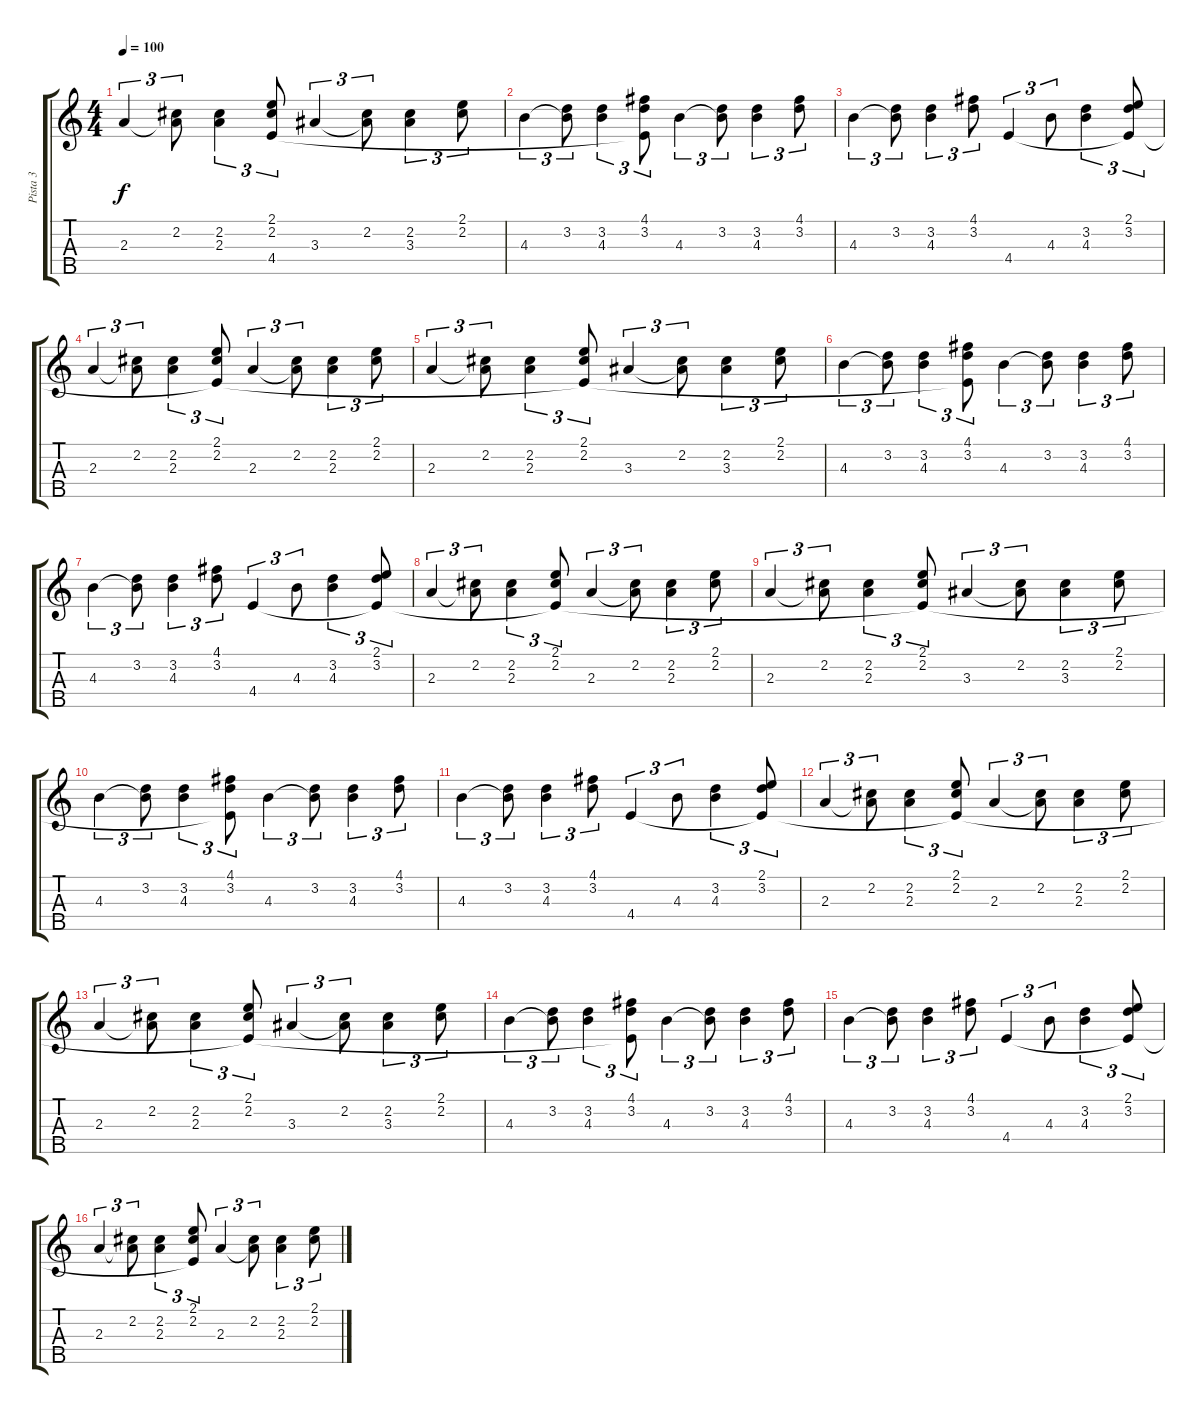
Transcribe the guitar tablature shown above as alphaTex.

\track ("Pista 3" "Pista 3") {instrument banjo}
\staff {score tabs}
\tuning (D4 B3 G3 C3 G4) {hide}
\displaytranspose 12
\ts (4 4)
\tempo 100
\clef g2
\ks c
2.3.4{tu (3 2) dy f} (2.2 2.3{t}).8{tu (3 2)} (2.2 2.3).4{tu (3 2)} (2.1 2.2 4.4{t}).8{tu (3 2)} 3.3.4{tu (3 2)} (2.2 3.3{t}).8{tu (3 2)} (2.2 3.3).4{tu (3 2)} (2.1 2.2).8{tu (3 2)} |
4.3.4{tu (3 2)} (3.2 4.3{t}).8{tu (3 2)} (3.2 4.3).4{tu (3 2)} (4.1 3.2 4.4{t}).8{tu (3 2)} 4.3.4{tu (3 2)} (3.2 4.3{t}).8{tu (3 2)} (3.2 4.3).4{tu (3 2)} (4.1 3.2).8{tu (3 2)} |
4.3.4{tu (3 2)} (3.2 4.3{t}).8{tu (3 2)} (3.2 4.3).4{tu (3 2)} (4.1 3.2).8{tu (3 2)} 4.4.4{tu (3 2)} 4.3.8{tu (3 2)} (3.2 4.3).4{tu (3 2)} (2.1 3.2 4.4{t}).8{tu (3 2)} |
2.3.4{tu (3 2)} (2.2 2.3{t}).8{tu (3 2)} (2.2 2.3).4{tu (3 2)} (2.1 2.2 4.4{t}).8{tu (3 2)} 2.3.4{tu (3 2)} (2.2 2.3{t}).8{tu (3 2)} (2.2 2.3).4{tu (3 2)} (2.1 2.2).8{tu (3 2)} |
2.3.4{tu (3 2)} (2.2 2.3{t}).8{tu (3 2)} (2.2 2.3).4{tu (3 2)} (2.1 2.2 4.4{t}).8{tu (3 2)} 3.3.4{tu (3 2)} (2.2 3.3{t}).8{tu (3 2)} (2.2 3.3).4{tu (3 2)} (2.1 2.2).8{tu (3 2)} |
4.3.4{tu (3 2)} (3.2 4.3{t}).8{tu (3 2)} (3.2 4.3).4{tu (3 2)} (4.1 3.2 4.4{t}).8{tu (3 2)} 4.3.4{tu (3 2)} (3.2 4.3{t}).8{tu (3 2)} (3.2 4.3).4{tu (3 2)} (4.1 3.2).8{tu (3 2)} |
4.3.4{tu (3 2)} (3.2 4.3{t}).8{tu (3 2)} (3.2 4.3).4{tu (3 2)} (4.1 3.2).8{tu (3 2)} 4.4.4{tu (3 2)} 4.3.8{tu (3 2)} (3.2 4.3).4{tu (3 2)} (2.1 3.2 4.4{t}).8{tu (3 2)} |
2.3.4{tu (3 2)} (2.2 2.3{t}).8{tu (3 2)} (2.2 2.3).4{tu (3 2)} (2.1 2.2 4.4{t}).8{tu (3 2)} 2.3.4{tu (3 2)} (2.2 2.3{t}).8{tu (3 2)} (2.2 2.3).4{tu (3 2)} (2.1 2.2).8{tu (3 2)} |
2.3.4{tu (3 2)} (2.2 2.3{t}).8{tu (3 2)} (2.2 2.3).4{tu (3 2)} (2.1 2.2 4.4{t}).8{tu (3 2)} 3.3.4{tu (3 2)} (2.2 3.3{t}).8{tu (3 2)} (2.2 3.3).4{tu (3 2)} (2.1 2.2).8{tu (3 2)} |
4.3.4{tu (3 2)} (3.2 4.3{t}).8{tu (3 2)} (3.2 4.3).4{tu (3 2)} (4.1 3.2 4.4{t}).8{tu (3 2)} 4.3.4{tu (3 2)} (3.2 4.3{t}).8{tu (3 2)} (3.2 4.3).4{tu (3 2)} (4.1 3.2).8{tu (3 2)} |
4.3.4{tu (3 2)} (3.2 4.3{t}).8{tu (3 2)} (3.2 4.3).4{tu (3 2)} (4.1 3.2).8{tu (3 2)} 4.4.4{tu (3 2)} 4.3.8{tu (3 2)} (3.2 4.3).4{tu (3 2)} (2.1 3.2 4.4{t}).8{tu (3 2)} |
2.3.4{tu (3 2)} (2.2 2.3{t}).8{tu (3 2)} (2.2 2.3).4{tu (3 2)} (2.1 2.2 4.4{t}).8{tu (3 2)} 2.3.4{tu (3 2)} (2.2 2.3{t}).8{tu (3 2)} (2.2 2.3).4{tu (3 2)} (2.1 2.2).8{tu (3 2)} |
2.3.4{tu (3 2)} (2.2 2.3{t}).8{tu (3 2)} (2.2 2.3).4{tu (3 2)} (2.1 2.2 4.4{t}).8{tu (3 2)} 3.3.4{tu (3 2)} (2.2 3.3{t}).8{tu (3 2)} (2.2 3.3).4{tu (3 2)} (2.1 2.2).8{tu (3 2)} |
4.3.4{tu (3 2)} (3.2 4.3{t}).8{tu (3 2)} (3.2 4.3).4{tu (3 2)} (4.1 3.2 4.4{t}).8{tu (3 2)} 4.3.4{tu (3 2)} (3.2 4.3{t}).8{tu (3 2)} (3.2 4.3).4{tu (3 2)} (4.1 3.2).8{tu (3 2)} |
4.3.4{tu (3 2)} (3.2 4.3{t}).8{tu (3 2)} (3.2 4.3).4{tu (3 2)} (4.1 3.2).8{tu (3 2)} 4.4.4{tu (3 2)} 4.3.8{tu (3 2)} (3.2 4.3).4{tu (3 2)} (2.1 3.2 4.4{t}).8{tu (3 2)} |
2.3.4{tu (3 2)} (2.2 2.3{t}).8{tu (3 2)} (2.2 2.3).4{tu (3 2)} (2.1 2.2 4.4{t}).8{tu (3 2)} 2.3.4{tu (3 2)} (2.2 2.3{t}).8{tu (3 2)} (2.2 2.3).4{tu (3 2)} (2.1 2.2).8{tu (3 2)}
